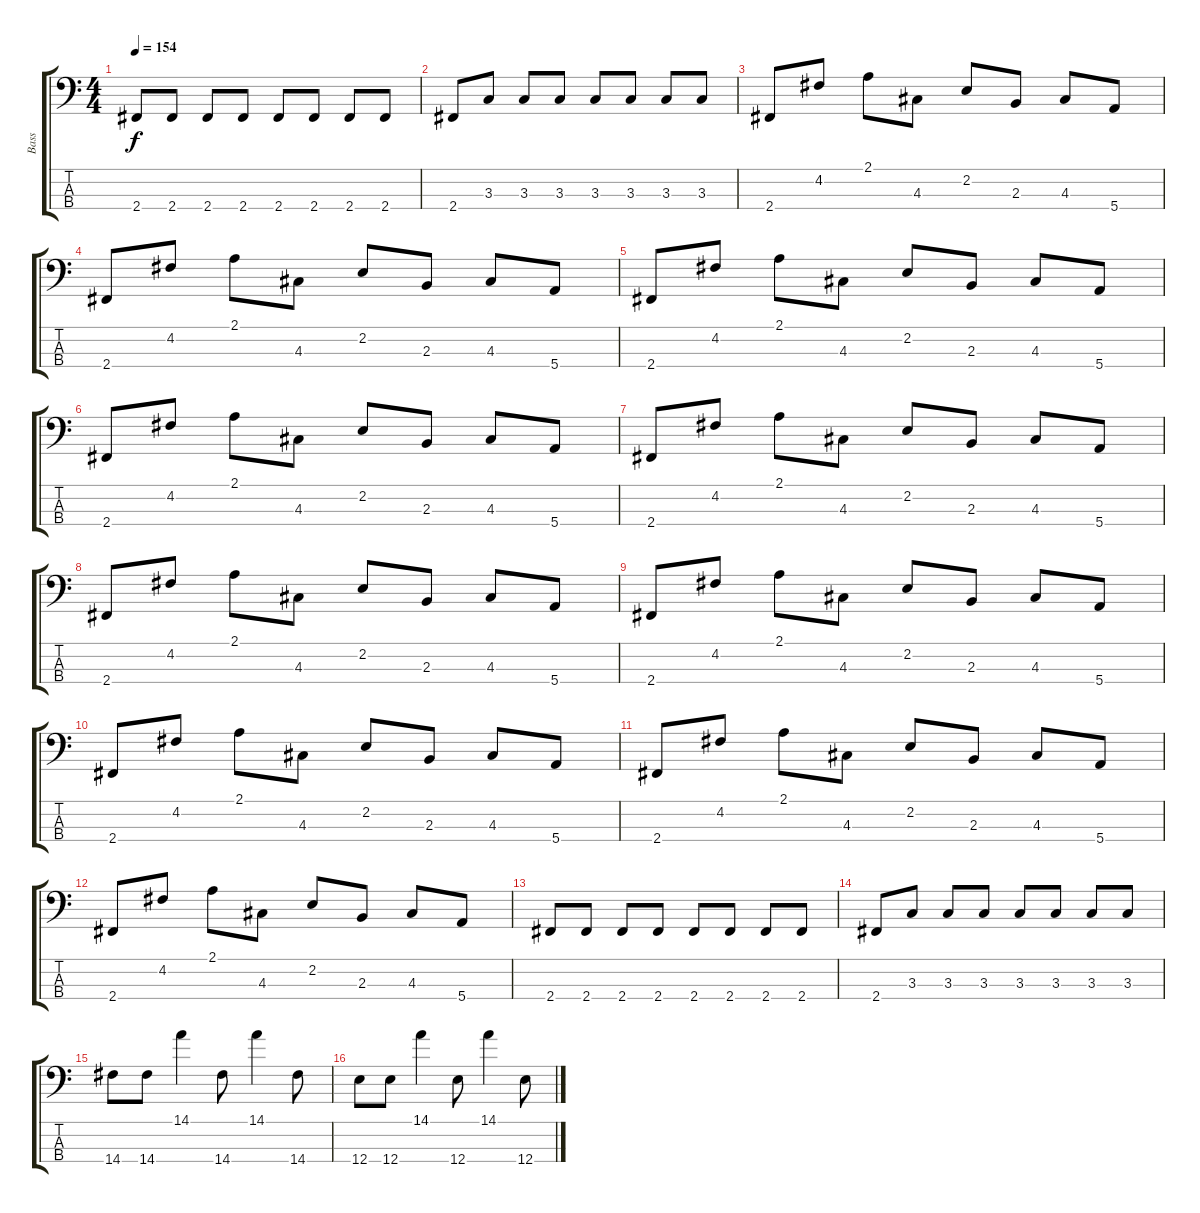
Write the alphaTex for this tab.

\track ("Bass" "Bass") {instrument electricbassfinger}
\staff {score tabs}
\tuning (G2 D2 A1 E1) {hide}
\ts (4 4)
\tempo 154
\clef f4
\ks c
2.4.8{dy f} 2.4.8 2.4.8 2.4.8 2.4.8 2.4.8 2.4.8 2.4.8 |
2.4.8 3.3.8 3.3.8 3.3.8 3.3.8 3.3.8 3.3.8 3.3.8 |
2.4.8 4.2.8 2.1.8 4.3.8 2.2.8 2.3.8 4.3.8 5.4.8 |
2.4.8 4.2.8 2.1.8 4.3.8 2.2.8 2.3.8 4.3.8 5.4.8 |
2.4.8 4.2.8 2.1.8 4.3.8 2.2.8 2.3.8 4.3.8 5.4.8 |
2.4.8 4.2.8 2.1.8 4.3.8 2.2.8 2.3.8 4.3.8 5.4.8 |
2.4.8 4.2.8 2.1.8 4.3.8 2.2.8 2.3.8 4.3.8 5.4.8 |
2.4.8 4.2.8 2.1.8 4.3.8 2.2.8 2.3.8 4.3.8 5.4.8 |
2.4.8 4.2.8 2.1.8 4.3.8 2.2.8 2.3.8 4.3.8 5.4.8 |
2.4.8 4.2.8 2.1.8 4.3.8 2.2.8 2.3.8 4.3.8 5.4.8 |
2.4.8 4.2.8 2.1.8 4.3.8 2.2.8 2.3.8 4.3.8 5.4.8 |
2.4.8 4.2.8 2.1.8 4.3.8 2.2.8 2.3.8 4.3.8 5.4.8 |
2.4.8 2.4.8 2.4.8 2.4.8 2.4.8 2.4.8 2.4.8 2.4.8 |
2.4.8 3.3.8 3.3.8 3.3.8 3.3.8 3.3.8 3.3.8 3.3.8 |
14.4.8 14.4.8 14.1.4 14.4.8 14.1.4 14.4.8 |
12.4.8 12.4.8 14.1.4 12.4.8 14.1.4 12.4.8
